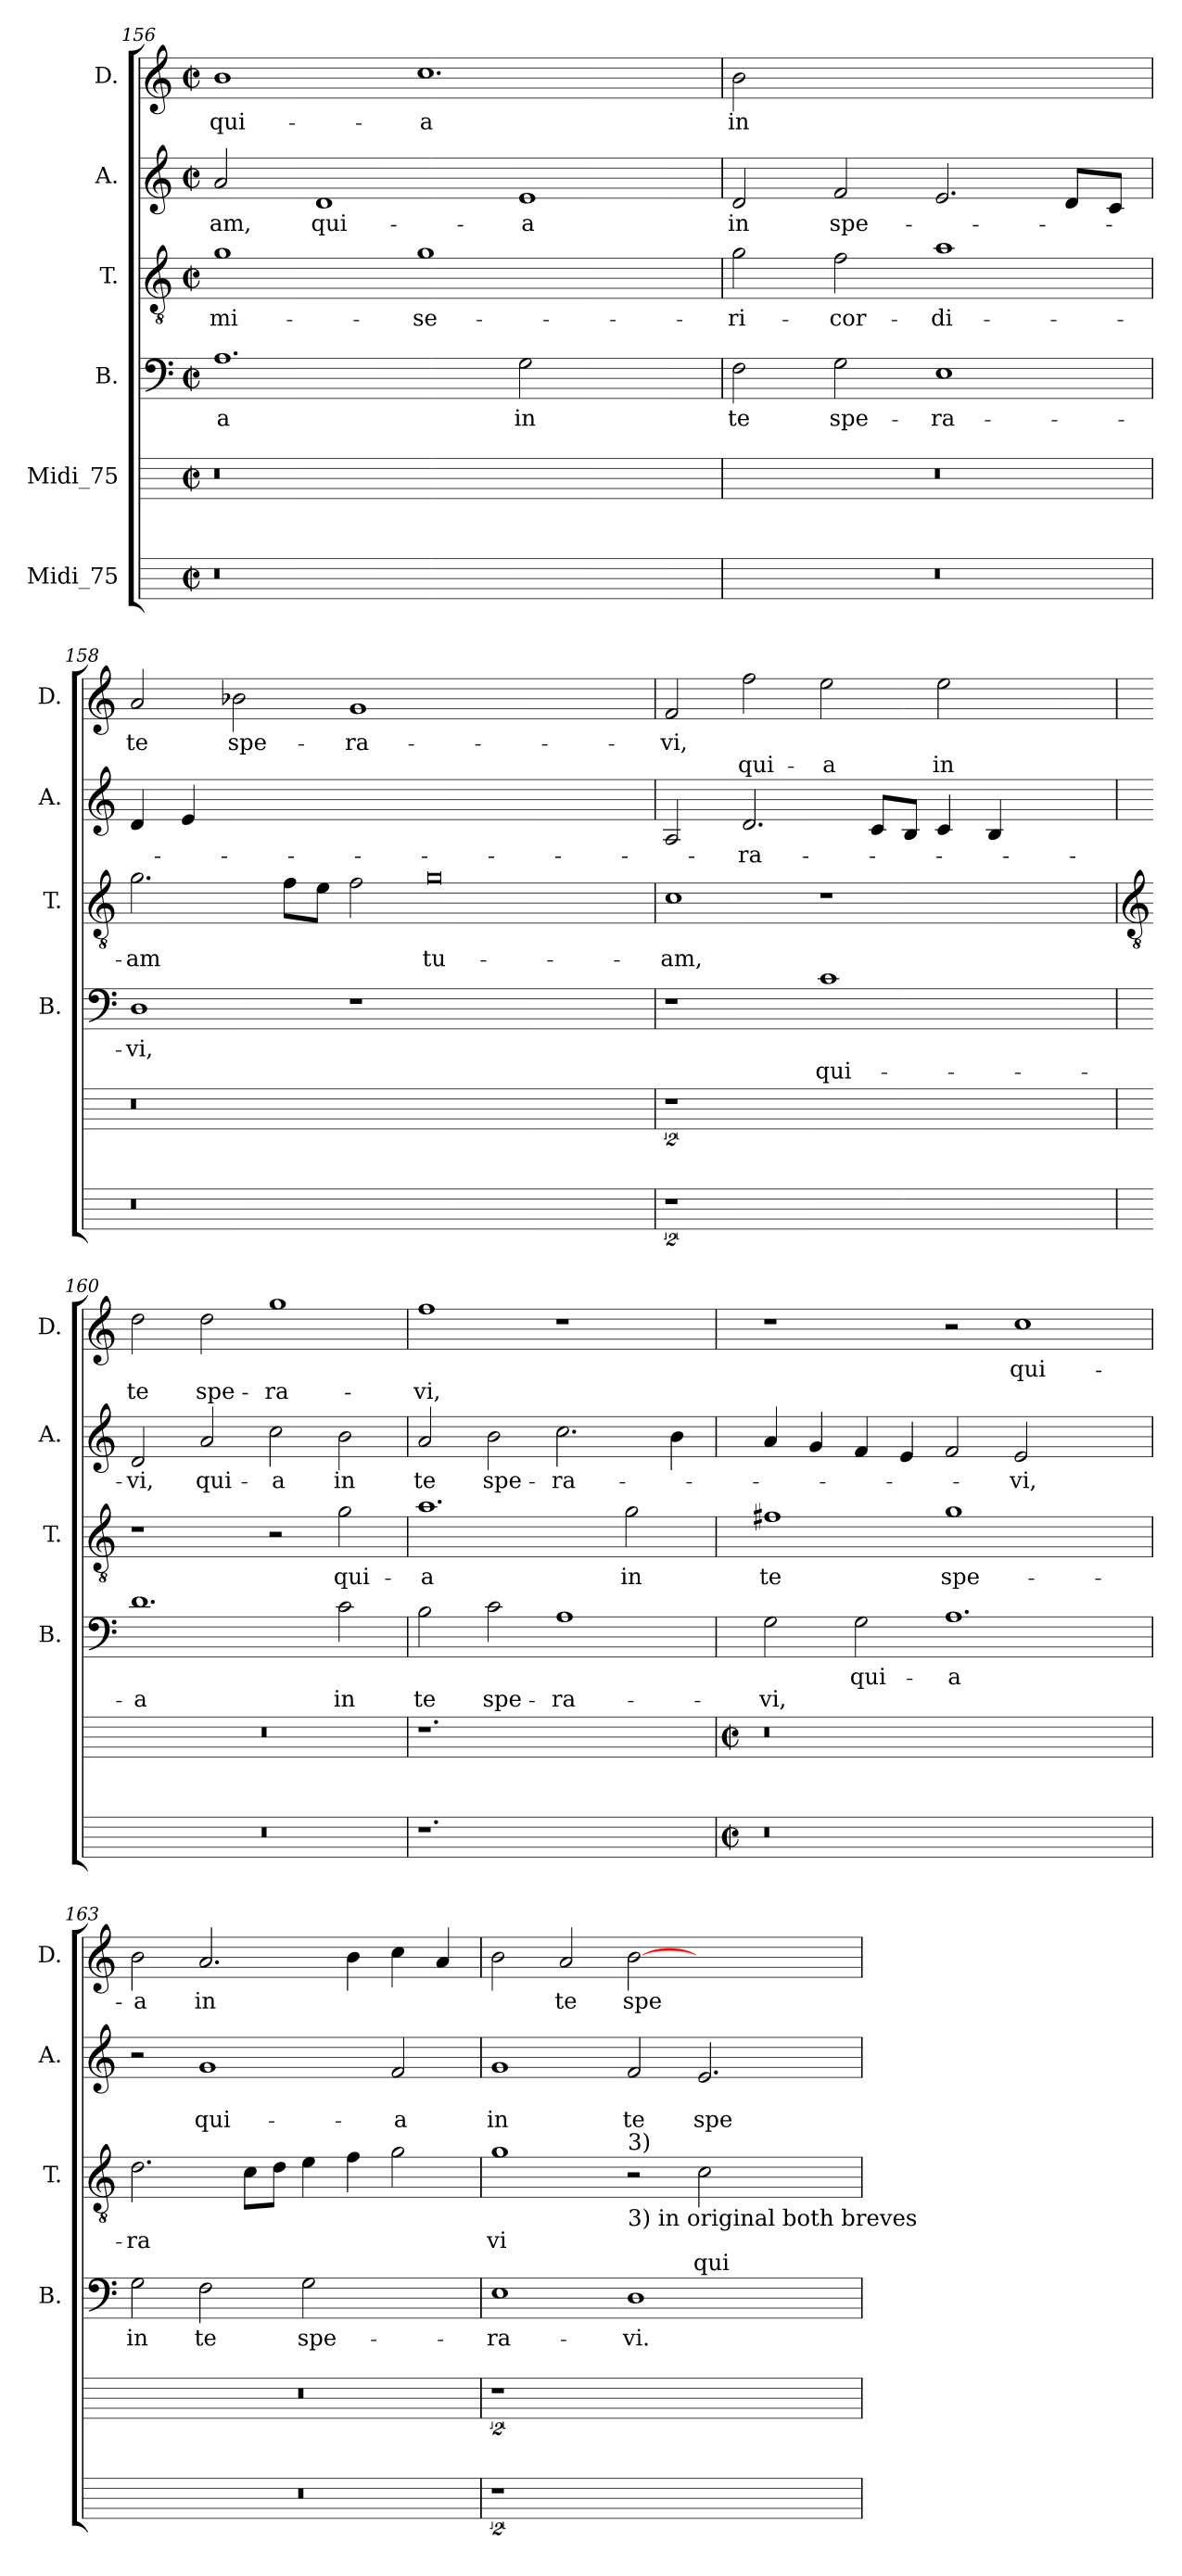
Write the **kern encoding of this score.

**kern	**kern	**kern	**text	**text	**kern	**text	**text	**kern	**text	**text	**kern	**text	**text
*part6	*part5	*part4	*part4	*part4	*part3	*part3	*part3	*part2	*part2	*part2	*part1	*part1	*part1
*staff6	*staff5	*staff4	*staff4	*staff4	*staff3	*staff3	*staff3	*staff2	*staff2	*staff2	*staff1	*staff1	*staff1
*I"Midi_75	*I"Midi_75	*I"B.	*	*	*I"T.	*	*	*I"A.	*	*	*I"D.	*	*
*	*	*I'B.	*	*	*I'T.	*	*	*I'A.	*	*	*I'D.	*	*
*	*	*clefF4	*	*	*clefGv2	*	*	*clefG2	*	*	*clefG2	*	*
*	*	*k[]	*	*	*k[]	*	*	*k[]	*	*	*k[]	*	*
*	*	*C:	*	*	*C:	*	*	*C:	*	*	*C:	*	*
*M4/2	*M4/2	*M4/2	*	*	*M4/2	*	*	*M4/2	*	*	*M4/2	*	*
*met(c|)	*met(c|)	*met(c|)	*	*	*met(c|)	*	*	*met(c|)	*	*	*met(c|)	*	*
=156B	=156B	=156B	=156B	=156B	=156B	=156B	=156B	=156B	=156B	=156B	=156B	=156B	=156B
!	!	!	!LO:LY:b	!	!	!LO:LY:b	!	!	!LO:LY:b	!	!	!LO:LY:b	!
0r	0r	1.A	-a	.	1g	mi-	.	2a	-am,	.	1b	qui-	.
!	!	!	!	!	!	!	!	!	!LO:LY:b	!	!	!	!
.	.	.	.	.	.	.	.	1d	qui-	.	.	.	.
!	!	!	!	!	!	!LO:LY:b	!	!	!	!	!	!LO:LY:b	!
.	.	.	.	.	1g	-se-	.	.	.	.	1.cc	-a	.
!	!	!	!LO:LY:b	!	!	!	!	!	!LO:LY:b	!	!	!	!
.	.	2G	in	.	.	.	.	1e	-a	.	.	.	.
2ryy	2ryy	2ryy	.	.	2ryy	.	.	.	.	.	.	.	.
!!LO:LB:g=z
=157A	=157A	=157A	=157A	=157A	=157A	=157A	=157A	=157A	=157A	=157A	=157A	=157A	=157A
!	!	!	!LO:LY:b	!	!	!LO:LY:b	!	!	!LO:LY:b	!	!	!LO:LY:b	!
0r	0r	2F	te	.	2g	-ri-	.	2d	in	.	2b	in	.
!	!	!	!LO:LY:b	!	!	!LO:LY:b	!	!	!LO:LY:b	!	!	!	!
.	.	2G	spe-	.	2f	-cor-	.	2f	spe-	.	1.ryy	.	.
!	!	!	!LO:LY:b	!	!	!LO:LY:b	!	!	!	!	!	!	!
.	.	1E	-ra-	.	1a	-di-	.	2.e	.	.	.	.	.
.	.	.	.	.	.	.	.	8dL	.	.	.	.	.
.	.	.	.	.	.	.	.	8cJ	.	.	.	.	.
!!LO:LB:g=z
=158	=158	=158	=158	=158	=158	=158	=158	=158	=158	=158	=158	=158	=158
!	!	!	!LO:LY:b	!	!	!LO:LY:b	!	!	!	!	!	!LO:LY:b	!
0r	0r	1D	-vi,	.	2.g	-am	.	4d	.	.	2a	te	.
.	.	.	.	.	.	.	.	4e	.	.	.	.	.
!	!	!	!	!	!	!	!	!	!	!	!	!LO:LY:b	!
.	.	.	.	.	.	.	.	0.ryy	.	.	2b-X	spe-	.
.	.	.	.	.	8fL	.	.	.	.	.	.	.	.
.	.	.	.	.	8eJ	.	.	.	.	.	.	.	.
!	!	!	!	!	!	!	!	!	!	!	!	!LO:LY:b	!
.	.	1r	.	.	2f	.	.	.	.	.	1g	-ra-	.
!	!	!	!	!	!	!LO:LY:b	!	!	!	!	!	!	!
.	.	.	.	.	0g	tu-	.	.	.	.	.	.	.
1.ryy	1.ryy	1.ryy	.	.	.	.	.	.	.	.	1.ryy	.	.
!!LO:LB:g=z
=159	=159	=159	=159	=159	=159	=159	=159	=159	=159	=159	=159	=159	=159
!	!	!	!	!	!	!LO:LY:b	!	!	!	!	!	!LO:LY:b	!
2%5r	2%5r	1r	.	.	1c	-am,	.	2A	.	.	2f	-vi,	.
!	!	!	!	!	!	!	!	!	!LO:LY:b	!	!	!	!LO:LY:b
.	.	.	.	.	.	.	.	2.d	-ra-	.	2ff	.	qui-
!	!	!	!	!LO:LY:b	!	!	!	!	!	!	!	!	!LO:LY:b
.	.	1c	.	qui-	1r	.	.	.	.	.	2ee	.	-a
.	.	.	.	.	.	.	.	8cL	.	.	.	.	.
.	.	.	.	.	.	.	.	8BJ	.	.	.	.	.
!	!	!	!	!	!	!	!	!	!	!	!	!	!LO:LY:b
.	.	.	.	.	.	.	.	4c	.	.	2ee	.	in
.	.	.	.	.	.	.	.	4B	.	.	.	.	.
.	.	2ryy	.	.	2ryy	.	.	2ryy	.	.	2ryy	.	.
!!LO:LB:g=z
=160	=160	=160	=160	=160	=160	=160	=160	=160	=160	=160	=160	=160	=160
*	*	*	*	*	*clefGv2	*	*	*	*	*	*	*	*
!	!	!	!	!LO:LY:b	!	!	!	!	!LO:LY:b	!	!	!	!LO:LY:b
0r	0r	1.d	.	-a	1r	.	.	2d	-vi,	.	2dd	.	te
!	!	!	!	!	!	!	!	!	!LO:LY:b	!	!	!	!LO:LY:b
.	.	.	.	.	.	.	.	2a	qui-	.	2dd	.	spe-
!	!	!	!	!	!	!	!	!	!LO:LY:b	!	!	!	!LO:LY:b
.	.	.	.	.	2r	.	.	2cc	-a	.	1gg	.	-ra-
!	!	!	!	!LO:LY:b	!	!LO:LY:b	!	!	!LO:LY:b	!	!	!	!
.	.	2c	.	in	2g	qui-	.	2b	in	.	.	.	.
=161	=161	=161	=161	=161	=161	=161	=161	=161	=161	=161	=161	=161	=161
!	!	!	!	!LO:LY:b	!	!LO:LY:b	!	!	!LO:LY:b	!	!	!	!LO:LY:b
1.r	1.r	2B	.	te	1.a	-a	.	2a	te	.	1ff	.	-vi,
!	!	!	!	!LO:LY:b	!	!	!	!	!LO:LY:b	!	!	!	!
.	.	2c	.	spe-	.	.	.	2b	spe-	.	.	.	.
!	!	!	!	!LO:LY:b	!	!	!	!	!LO:LY:b	!	!	!	!
.	.	1A	.	-ra-	.	.	.	2.cc	-ra-	.	1r	.	.
!	!	!	!	!	!	!LO:LY:b	!	!	!	!	!	!	!
2ryy	2ryy	.	.	.	2g	in	.	.	.	.	.	.	.
.	.	.	.	.	.	.	.	4b	.	.	.	.	.
!!LO:LB:g=z
=162	=162	=162	=162	=162	=162	=162	=162	=162	=162	=162	=162	=162	=162
*M4/2	*M4/2	*	*	*	*	*	*	*	*	*	*	*	*
*met(c|)	*met(c|)	*	*	*	*	*	*	*	*	*	*	*	*
!	!	!	!	!LO:LY:b	!	!LO:LY:b	!	!	!	!	!	!	!
0r	0r	2G	.	-vi,	1f#X	te	.	4a	.	.	1r	.	.
.	.	.	.	.	.	.	.	4g	.	.	.	.	.
!	!	!	!LO:LY:b	!	!	!	!	!	!	!	!	!	!
.	.	2G	qui-	.	.	.	.	4f	.	.	.	.	.
.	.	.	.	.	.	.	.	4e	.	.	.	.	.
!	!	!	!LO:LY:b	!	!	!LO:LY:b	!	!	!	!	!	!	!
.	.	1.A	-a	.	1g	spe-	.	2f	.	.	2r	.	.
!	!	!	!	!	!	!	!	!	!LO:LY:b	!	!	!LO:LY:b	!
.	.	.	.	.	.	.	.	2e	-vi,	.	1cc	qui-	.
2ryy	2ryy	.	.	.	2ryy	.	.	2ryy	.	.	.	.	.
=163	=163	=163	=163	=163	=163	=163	=163	=163	=163	=163	=163	=163	=163
!	!	!	!LO:LY:b	!	!	!LO:LY:b	!	!	!	!	!	!LO:LY:b	!
0r	0r	2G	in	.	2.d	-ra	.	2r	.	.	2b	-a	.
!	!	!	!LO:LY:b	!	!	!	!	!	!	!LO:LY:b	!	!LO:LY:b	!
.	.	2F	te	.	.	.	.	1g	.	qui-	2.a	in	.
.	.	.	.	.	8cL	.	.	.	.	.	.	.	.
.	.	.	.	.	8dJ	.	.	.	.	.	.	.	.
!	!	!	!LO:LY:b	!	!	!	!	!	!	!	!	!	!
.	.	2G	spe-	.	4e	.	.	.	.	.	.	.	.
.	.	.	.	.	4f	.	.	.	.	.	4b	.	.
!	!	!	!	!	!	!	!	!	!	!LO:LY:b	!	!	!
.	.	2ryy	.	.	2g	.	.	2f	.	-a	4cc	.	.
.	.	.	.	.	.	.	.	.	.	.	4a	.	.
!!LO:LB:g=z
=164	=164	=164	=164	=164	=164	=164	=164	=164	=164	=164	=164	=164	=164
!	!	!	!LO:LY:b	!	!	!LO:LY:b	!	!	!	!LO:LY:b	!	!	!
2%5r	2%5r	1E	-ra-	.	1g	vi	.	1g	.	in	2b	.	.
!	!	!	!	!	!	!	!	!	!	!	!	!LO:LY:b	!
.	.	.	.	.	.	.	.	.	.	.	2a	te	.
!	!	!	!	!	!LO:TX:a:t=3)	!	!	!	!	!	!	!	!
!	!	!	!	!	!LO:TX:b:t=3) in original both breves	!	!	!	!	!	!	!	!
!	!	!	!LO:LY:b	!	!	!	!	!	!	!LO:LY:b	!	!LO:LY:b	!
.	.	1D	-vi.	.	2r	.	.	2f	.	te	[2b	spe-	.
!	!	!	!	!	!	!	!LO:LY:b	!	!	!LO:LY:b	!	!	!
.	.	.	.	.	2c	.	qui-	2.e	.	spe-	1ryy	.	.
.	.	2ryy	.	.	2ryy	.	.	.	.	.	.	.	.
.	.	.	.	.	.	.	.	4ryy	.	.	.	.	.
=	=	=	=	=	=	=	=	=	=	=	=	=	=
*-	*-	*-	*-	*-	*-	*-	*-	*-	*-	*-	*-	*-	*-
